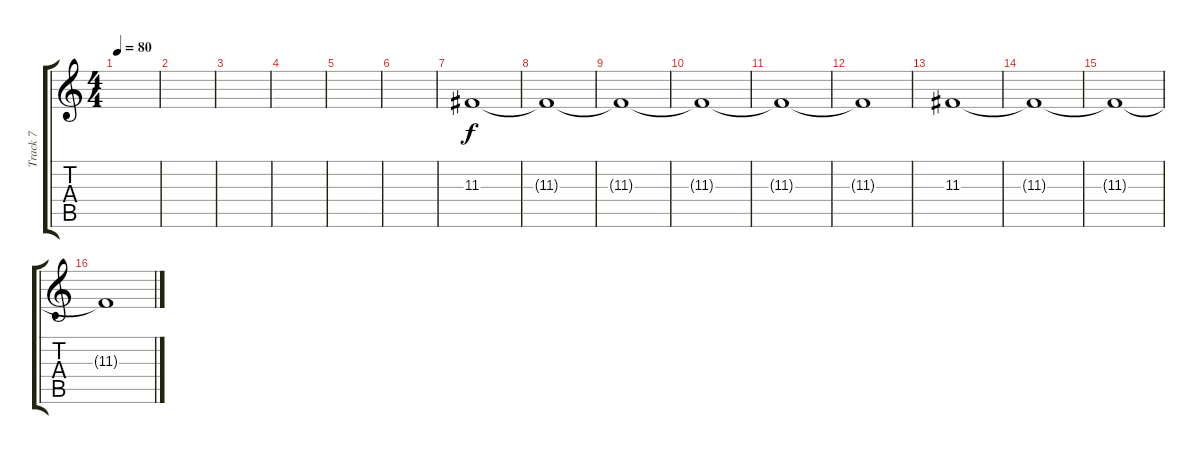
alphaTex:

\track ("Track 7" "Track 7") {instrument lead1square}
\staff {score tabs}
\tuning (E4 B3 G3 D3 A2 E2) {hide}
\ts (4 4)
\tempo 80
\clef g2
\ks c
|
|
|
|
|
|
11.3.1 |
11.3{t}.1 |
11.3{t}.1 |
11.3{t}.1 |
11.3{t}.1 |
11.3{t}.1 |
11.3.1 |
11.3{t}.1 |
11.3{t}.1 |
11.3{t}.1
